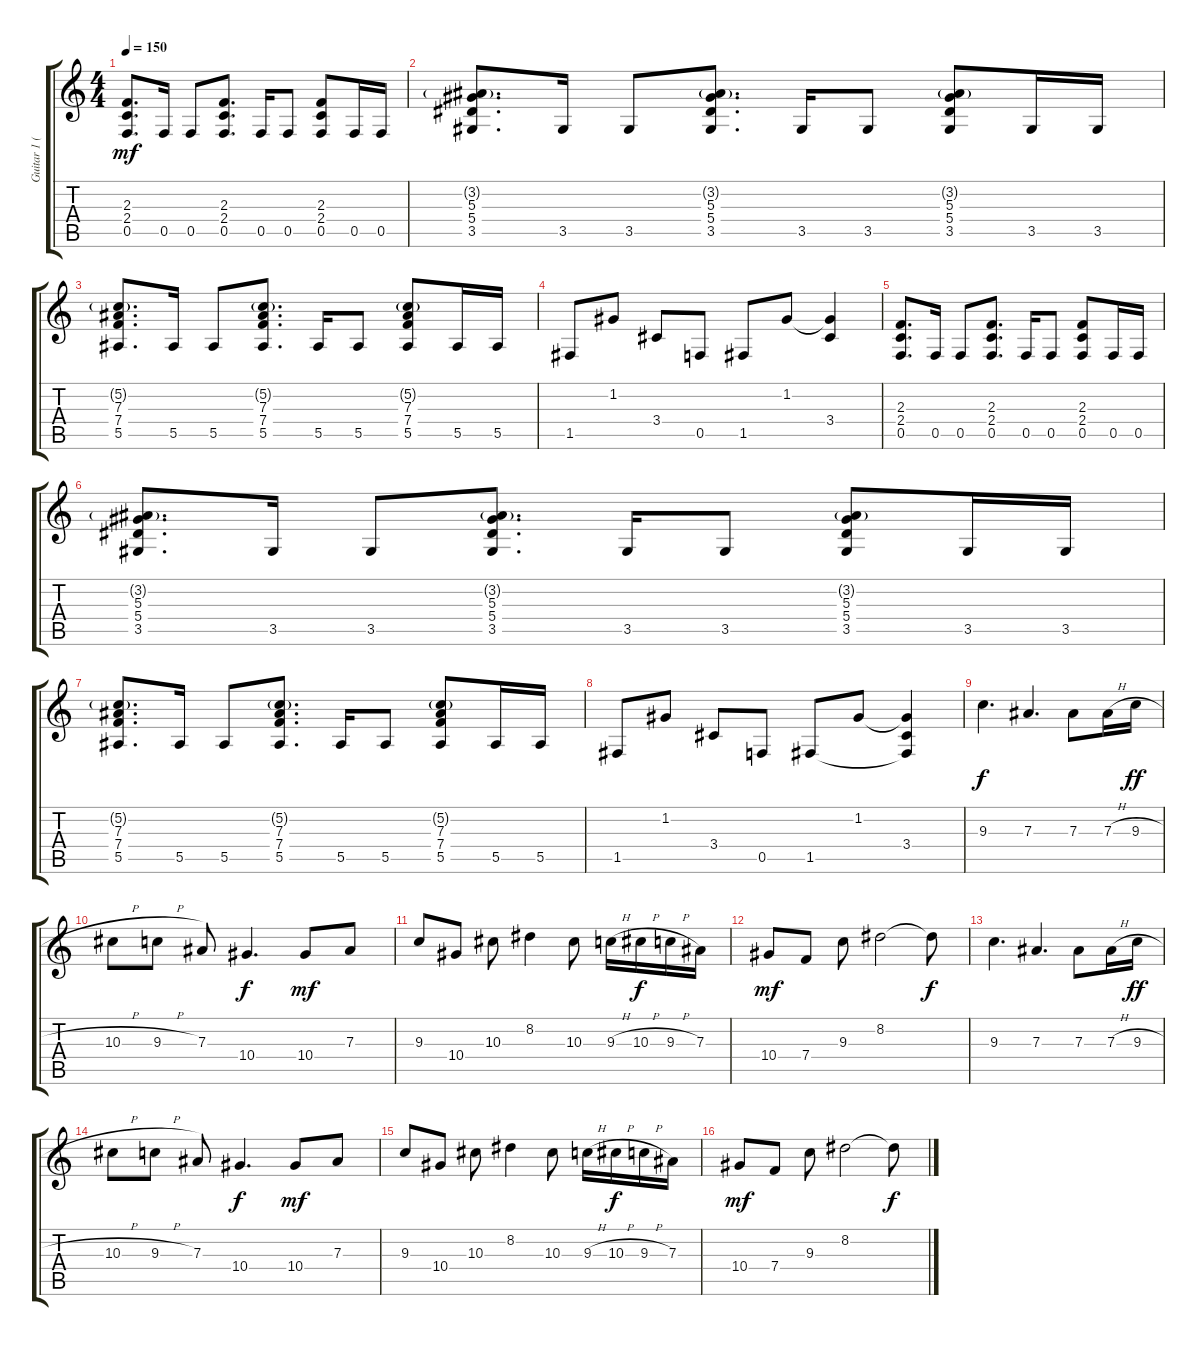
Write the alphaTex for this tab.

\track ("Guitar 1 (Lead)" "Guitar 1 (") {instrument distortionguitar}
\staff {score tabs}
\tuning (C4 G3 Eb3 Bb2 F2 C2) {hide}
\ts (4 4)
\tempo 150
\clef g2
\ks c
(2.3 2.4 0.5).8{d dy mf} 0.5.16 0.5.8 (2.3 2.4 0.5).8{d} 0.5.16 0.5.8 (2.3 2.4 0.5).8 0.5.16 0.5.16 |
(3.2{g} 5.3 5.4 3.5).8{d} 3.5.16 3.5.8 (3.2{g} 5.3 5.4 3.5).8{d} 3.5.16 3.5.8 (3.2{g} 5.3 5.4 3.5).8 3.5.16 3.5.16 |
(5.2{g} 7.3 7.4 5.5).8{d} 5.5.16 5.5.8 (5.2{g} 7.3 7.4 5.5).8{d} 5.5.16 5.5.8 (5.2{g} 7.3 7.4 5.5).8 5.5.16 5.5.16 |
1.5.8 1.2.8 3.4.8 0.5.8 1.5.8 1.2.8 (1.2{t} 3.4).4 |
(2.3 2.4 0.5).8{d} 0.5.16 0.5.8 (2.3 2.4 0.5).8{d} 0.5.16 0.5.8 (2.3 2.4 0.5).8 0.5.16 0.5.16 |
(3.2{g} 5.3 5.4 3.5).8{d} 3.5.16 3.5.8 (3.2{g} 5.3 5.4 3.5).8{d} 3.5.16 3.5.8 (3.2{g} 5.3 5.4 3.5).8 3.5.16 3.5.16 |
(5.2{g} 7.3 7.4 5.5).8{d} 5.5.16 5.5.8 (5.2{g} 7.3 7.4 5.5).8{d} 5.5.16 5.5.8 (5.2{g} 7.3 7.4 5.5).8 5.5.16 5.5.16 |
1.5.8 1.2.8 3.4.8 0.5.8 1.5.8 1.2.8 (1.2{t} 3.4 1.5{t}).4 |
9.3.4{d dy f} 7.3.4{d} 7.3.8 7.3{h}.16 9.3{h}.16{dy ff} |
10.3{h}.8 9.3{h}.8 7.3.8 10.4.4{d dy f} 10.4.8{dy mf} 7.3.8 |
9.3.8 10.4.8 10.3.8 8.2.4 10.3.8 9.3{h}.16 10.3{h}.16{dy f} 9.3{h}.16 7.3.16 |
10.4.8{dy mf} 7.4.8 9.3.8 8.2.2 8.2{t}.8{dy f} |
9.3.4{d} 7.3.4{d} 7.3.8 7.3{h}.16 9.3{h}.16{dy ff} |
10.3{h}.8 9.3{h}.8 7.3.8 10.4.4{d dy f} 10.4.8{dy mf} 7.3.8 |
9.3.8 10.4.8 10.3.8 8.2.4 10.3.8 9.3{h}.16 10.3{h}.16{dy f} 9.3{h}.16 7.3.16 |
10.4.8{dy mf} 7.4.8 9.3.8 8.2.2 8.2{t}.8{dy f}
